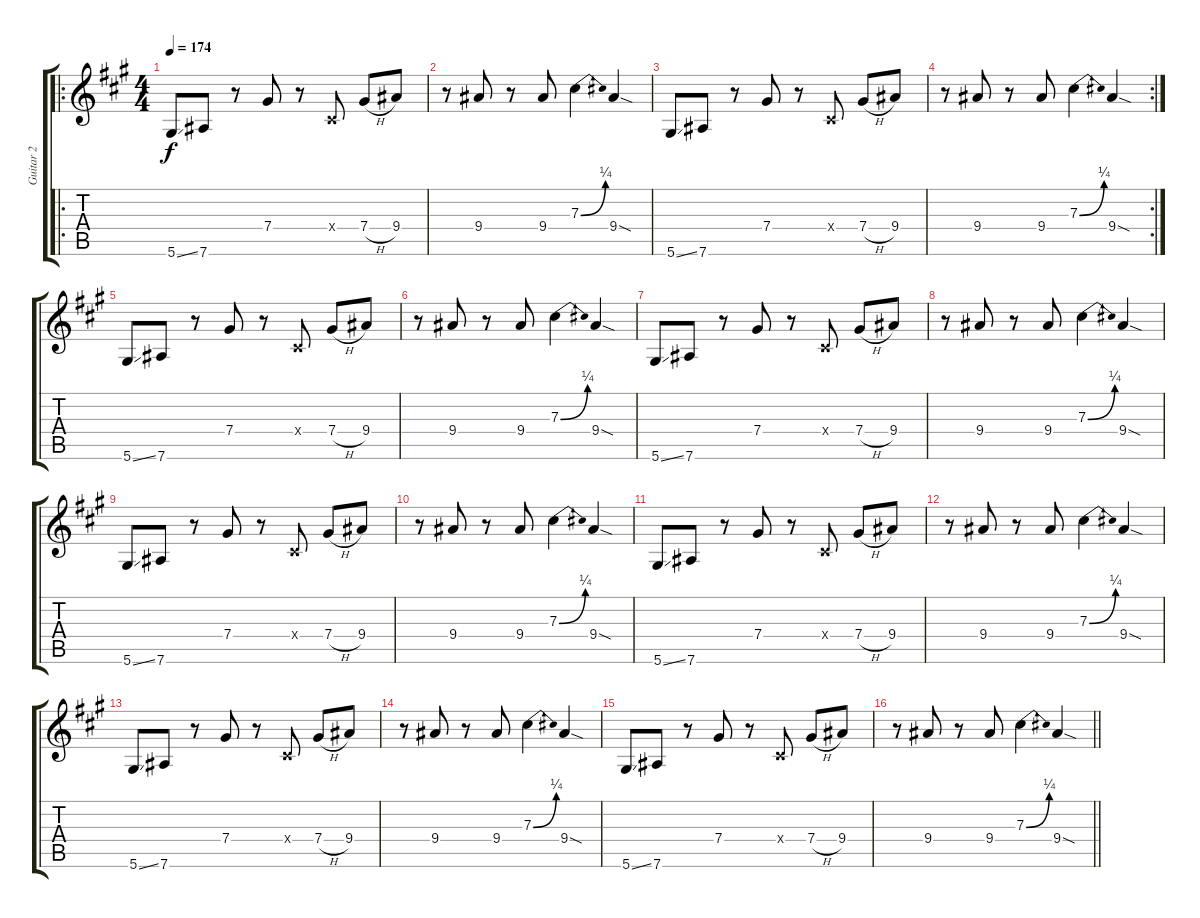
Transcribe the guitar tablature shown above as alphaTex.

\track ("Guitar 2" "Guitar 2") {instrument overdrivenguitar}
\staff {score tabs}
\tuning (Eb4 Bb3 Gb3 Db3 Ab2 Eb2) {hide}
\ro
\ts (4 4)
\tempo 174
\clef g2
\ks a
5.6{ss}.8{dy f} 7.6.8 r.8 7.4.8 r.8 0.4{x}.8 7.4{h}.8 9.4.8 |
r.8 9.4.8 r.8 9.4.8 7.3{be (bend 0 0 60 1)}.4 9.4{sod}.4 |
5.6{ss}.8 7.6.8 r.8 7.4.8 r.8 0.4{x}.8 7.4{h}.8 9.4.8 |
\rc 2
r.8 9.4.8 r.8 9.4.8 7.3{be (bend 0 0 60 1)}.4 9.4{sod}.4 |
5.6{ss}.8 7.6.8 r.8 7.4.8 r.8 0.4{x}.8 7.4{h}.8 9.4.8 |
r.8 9.4.8 r.8 9.4.8 7.3{be (bend 0 0 60 1)}.4 9.4{sod}.4 |
5.6{ss}.8 7.6.8 r.8 7.4.8 r.8 0.4{x}.8 7.4{h}.8 9.4.8 |
r.8 9.4.8 r.8 9.4.8 7.3{be (bend 0 0 60 1)}.4 9.4{sod}.4 |
5.6{ss}.8 7.6.8 r.8 7.4.8 r.8 0.4{x}.8 7.4{h}.8 9.4.8 |
r.8 9.4.8 r.8 9.4.8 7.3{be (bend 0 0 60 1)}.4 9.4{sod}.4 |
5.6{ss}.8 7.6.8 r.8 7.4.8 r.8 0.4{x}.8 7.4{h}.8 9.4.8 |
r.8 9.4.8 r.8 9.4.8 7.3{be (bend 0 0 60 1)}.4 9.4{sod}.4 |
5.6{ss}.8 7.6.8 r.8 7.4.8 r.8 0.4{x}.8 7.4{h}.8 9.4.8 |
r.8 9.4.8 r.8 9.4.8 7.3{be (bend 0 0 60 1)}.4 9.4{sod}.4 |
5.6{ss}.8 7.6.8 r.8 7.4.8 r.8 0.4{x}.8 7.4{h}.8 9.4.8 |
\barLineRight lightlight
r.8 9.4.8 r.8 9.4.8 7.3{be (bend 0 0 60 1)}.4 9.4{sod}.4
